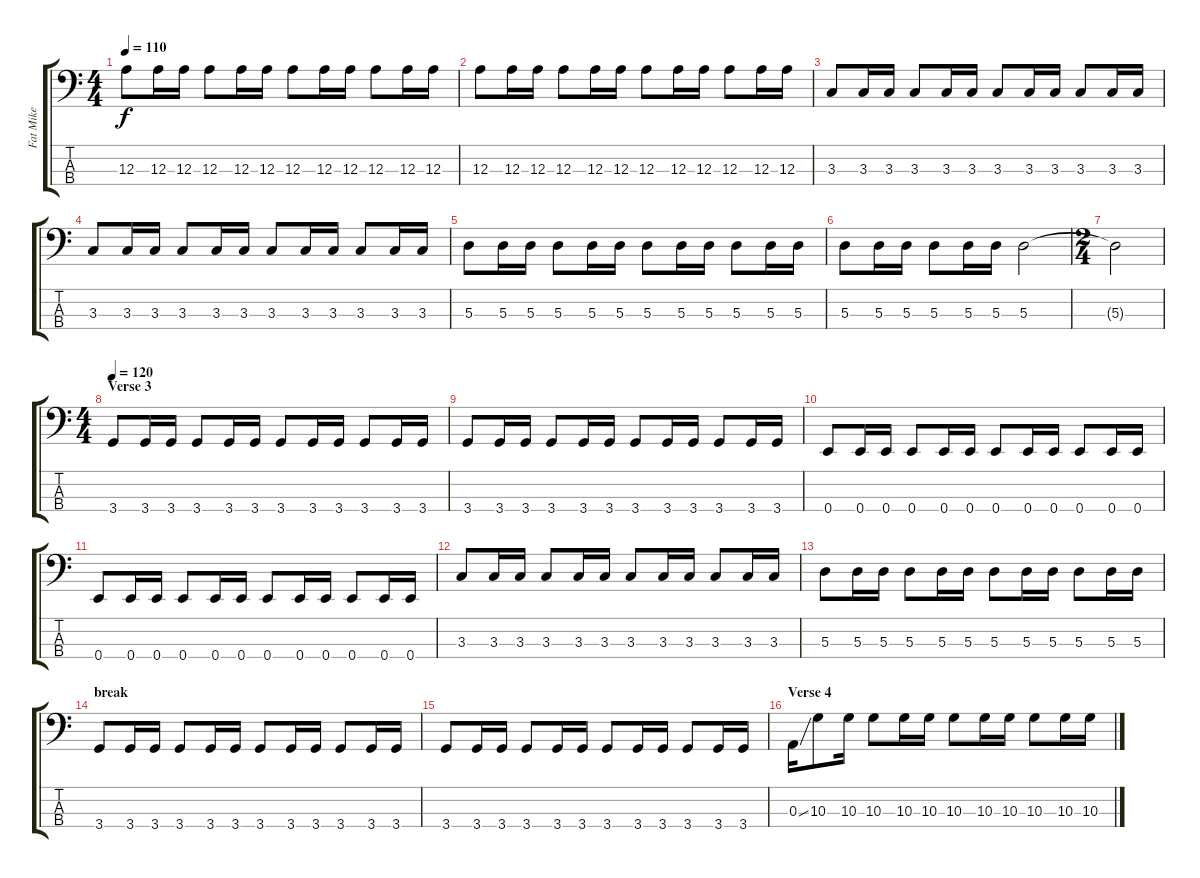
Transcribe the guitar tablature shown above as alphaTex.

\track ("Fat Mike" "Fat Mike") {instrument electricbasspick}
\staff {score tabs}
\tuning (G2 D2 A1 E1) {hide}
\ts (4 4)
\tempo 110
\clef f4
\ks c
12.3.8{dy f} 12.3.16 12.3.16 12.3.8 12.3.16 12.3.16 12.3.8 12.3.16 12.3.16 12.3.8 12.3.16 12.3.16 |
12.3.8 12.3.16 12.3.16 12.3.8 12.3.16 12.3.16 12.3.8 12.3.16 12.3.16 12.3.8 12.3.16 12.3.16 |
3.3.8 3.3.16 3.3.16 3.3.8 3.3.16 3.3.16 3.3.8 3.3.16 3.3.16 3.3.8 3.3.16 3.3.16 |
3.3.8 3.3.16 3.3.16 3.3.8 3.3.16 3.3.16 3.3.8 3.3.16 3.3.16 3.3.8 3.3.16 3.3.16 |
5.3.8 5.3.16 5.3.16 5.3.8 5.3.16 5.3.16 5.3.8 5.3.16 5.3.16 5.3.8 5.3.16 5.3.16 |
5.3.8 5.3.16 5.3.16 5.3.8 5.3.16 5.3.16 5.3.2 |
\ts (2 4)
5.3{t}.2 |
\ts (4 4)
\section ("" "Verse 3")
\tempo 120
3.4.8 3.4.16 3.4.16 3.4.8 3.4.16 3.4.16 3.4.8 3.4.16 3.4.16 3.4.8 3.4.16 3.4.16 |
3.4.8 3.4.16 3.4.16 3.4.8 3.4.16 3.4.16 3.4.8 3.4.16 3.4.16 3.4.8 3.4.16 3.4.16 |
0.4.8 0.4.16 0.4.16 0.4.8 0.4.16 0.4.16 0.4.8 0.4.16 0.4.16 0.4.8 0.4.16 0.4.16 |
0.4.8 0.4.16 0.4.16 0.4.8 0.4.16 0.4.16 0.4.8 0.4.16 0.4.16 0.4.8 0.4.16 0.4.16 |
3.3.8 3.3.16 3.3.16 3.3.8 3.3.16 3.3.16 3.3.8 3.3.16 3.3.16 3.3.8 3.3.16 3.3.16 |
5.3.8 5.3.16 5.3.16 5.3.8 5.3.16 5.3.16 5.3.8 5.3.16 5.3.16 5.3.8 5.3.16 5.3.16 |
\section ("" "break")
3.4.8 3.4.16 3.4.16 3.4.8 3.4.16 3.4.16 3.4.8 3.4.16 3.4.16 3.4.8 3.4.16 3.4.16 |
3.4.8 3.4.16 3.4.16 3.4.8 3.4.16 3.4.16 3.4.8 3.4.16 3.4.16 3.4.8 3.4.16 3.4.16 |
\section ("" "Verse 4")
0.3{ss}.16 10.3.8 10.3.16 10.3.8 10.3.16 10.3.16 10.3.8 10.3.16 10.3.16 10.3.8 10.3.16 10.3.16
